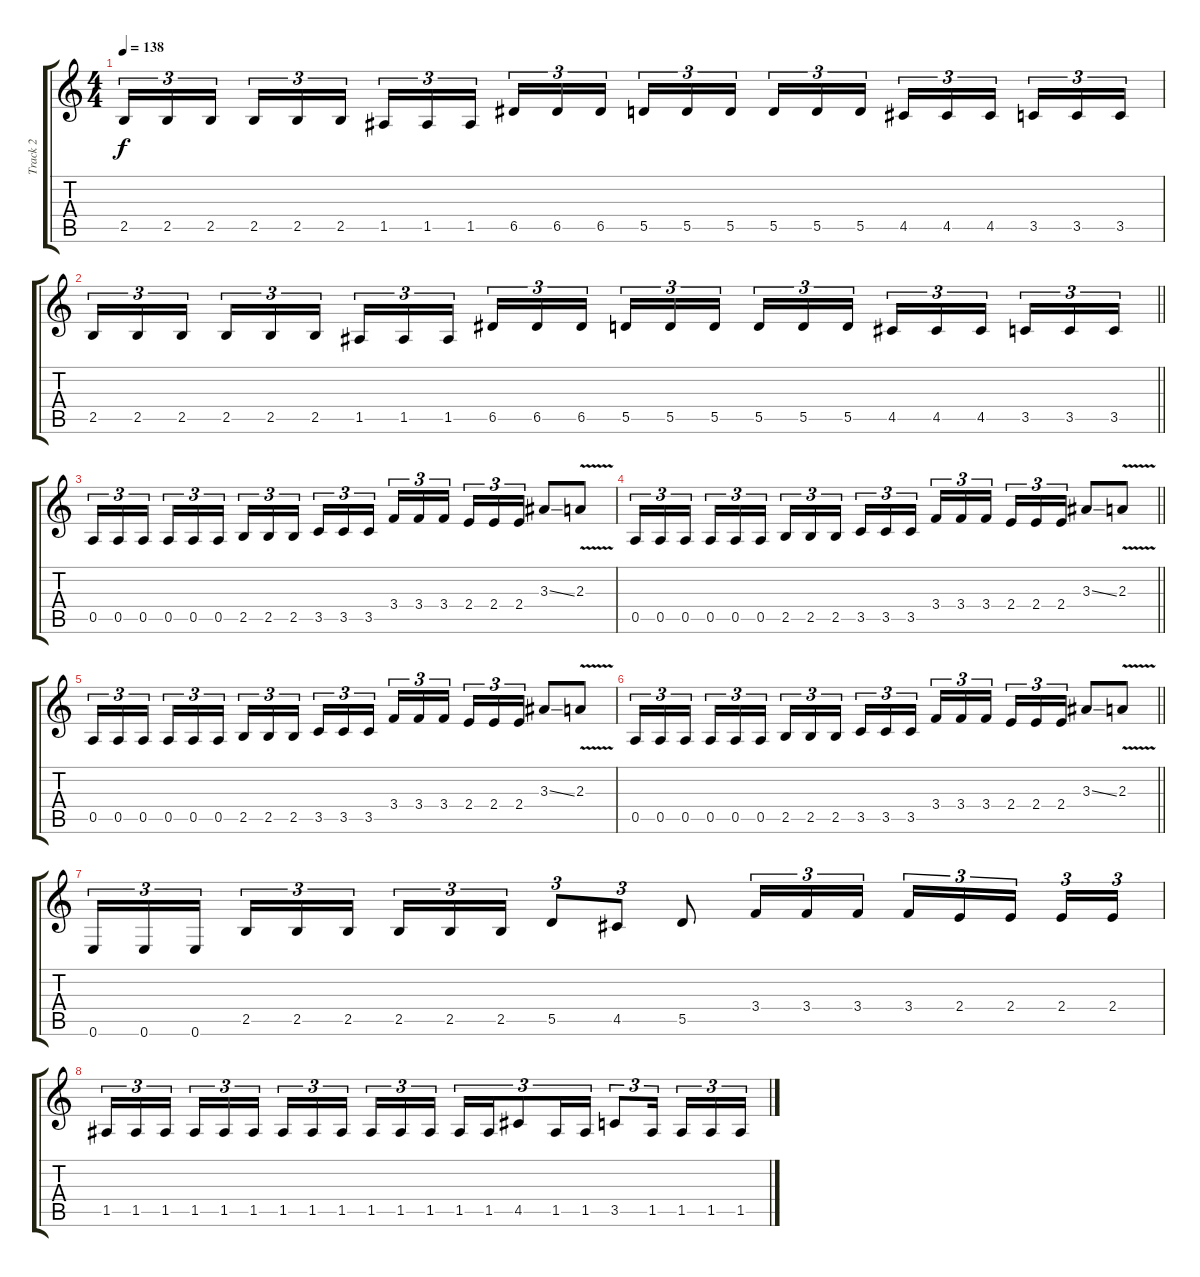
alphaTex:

\track ("Track 2" "Track 2") {instrument distortionguitar}
\staff {score tabs}
\tuning (E4 B3 G3 D3 A2 E2) {hide}
\ts (4 4)
\tempo 138
\clef g2
\ks c
2.5.16{tu (3 2) dy f} 2.5.16{tu (3 2)} 2.5.16{tu (3 2)} 2.5.16{tu (3 2)} 2.5.16{tu (3 2)} 2.5.16{tu (3 2)} 1.5.16{tu (3 2)} 1.5.16{tu (3 2)} 1.5.16{tu (3 2)} 6.5.16{tu (3 2)} 6.5.16{tu (3 2)} 6.5.16{tu (3 2)} 5.5.16{tu (3 2)} 5.5.16{tu (3 2)} 5.5.16{tu (3 2)} 5.5.16{tu (3 2)} 5.5.16{tu (3 2)} 5.5.16{tu (3 2)} 4.5.16{tu (3 2)} 4.5.16{tu (3 2)} 4.5.16{tu (3 2)} 3.5.16{tu (3 2)} 3.5.16{tu (3 2)} 3.5.16{tu (3 2)} |
\barLineRight lightlight
2.5.16{tu (3 2)} 2.5.16{tu (3 2)} 2.5.16{tu (3 2)} 2.5.16{tu (3 2)} 2.5.16{tu (3 2)} 2.5.16{tu (3 2)} 1.5.16{tu (3 2)} 1.5.16{tu (3 2)} 1.5.16{tu (3 2)} 6.5.16{tu (3 2)} 6.5.16{tu (3 2)} 6.5.16{tu (3 2)} 5.5.16{tu (3 2)} 5.5.16{tu (3 2)} 5.5.16{tu (3 2)} 5.5.16{tu (3 2)} 5.5.16{tu (3 2)} 5.5.16{tu (3 2)} 4.5.16{tu (3 2)} 4.5.16{tu (3 2)} 4.5.16{tu (3 2)} 3.5.16{tu (3 2)} 3.5.16{tu (3 2)} 3.5.16{tu (3 2)} |
\section ("" "")
0.5.16{tu (3 2)} 0.5.16{tu (3 2)} 0.5.16{tu (3 2)} 0.5.16{tu (3 2)} 0.5.16{tu (3 2)} 0.5.16{tu (3 2)} 2.5.16{tu (3 2)} 2.5.16{tu (3 2)} 2.5.16{tu (3 2)} 3.5.16{tu (3 2)} 3.5.16{tu (3 2)} 3.5.16{tu (3 2)} 3.4.16{tu (3 2)} 3.4.16{tu (3 2)} 3.4.16{tu (3 2)} 2.4.16{tu (3 2)} 2.4.16{tu (3 2)} 2.4.16{tu (3 2)} 3.3{ss}.8 2.3{v}.8 |
\barLineRight lightlight
0.5.16{tu (3 2)} 0.5.16{tu (3 2)} 0.5.16{tu (3 2)} 0.5.16{tu (3 2)} 0.5.16{tu (3 2)} 0.5.16{tu (3 2)} 2.5.16{tu (3 2)} 2.5.16{tu (3 2)} 2.5.16{tu (3 2)} 3.5.16{tu (3 2)} 3.5.16{tu (3 2)} 3.5.16{tu (3 2)} 3.4.16{tu (3 2)} 3.4.16{tu (3 2)} 3.4.16{tu (3 2)} 2.4.16{tu (3 2)} 2.4.16{tu (3 2)} 2.4.16{tu (3 2)} 3.3{ss}.8 2.3{v}.8 |
0.5.16{tu (3 2)} 0.5.16{tu (3 2)} 0.5.16{tu (3 2)} 0.5.16{tu (3 2)} 0.5.16{tu (3 2)} 0.5.16{tu (3 2)} 2.5.16{tu (3 2)} 2.5.16{tu (3 2)} 2.5.16{tu (3 2)} 3.5.16{tu (3 2)} 3.5.16{tu (3 2)} 3.5.16{tu (3 2)} 3.4.16{tu (3 2)} 3.4.16{tu (3 2)} 3.4.16{tu (3 2)} 2.4.16{tu (3 2)} 2.4.16{tu (3 2)} 2.4.16{tu (3 2)} 3.3{ss}.8 2.3{v}.8 |
\barLineRight lightlight
0.5.16{tu (3 2)} 0.5.16{tu (3 2)} 0.5.16{tu (3 2)} 0.5.16{tu (3 2)} 0.5.16{tu (3 2)} 0.5.16{tu (3 2)} 2.5.16{tu (3 2)} 2.5.16{tu (3 2)} 2.5.16{tu (3 2)} 3.5.16{tu (3 2)} 3.5.16{tu (3 2)} 3.5.16{tu (3 2)} 3.4.16{tu (3 2)} 3.4.16{tu (3 2)} 3.4.16{tu (3 2)} 2.4.16{tu (3 2)} 2.4.16{tu (3 2)} 2.4.16{tu (3 2)} 3.3{ss}.8 2.3{v}.8 |
\section ("" "")
0.6.16{tu (3 2)} 0.6.16{tu (3 2)} 0.6.16{tu (3 2)} 2.5.16{tu (3 2)} 2.5.16{tu (3 2)} 2.5.16{tu (3 2)} 2.5.16{tu (3 2)} 2.5.16{tu (3 2)} 2.5.16{tu (3 2)} 5.5.8{tu (3 2)} 4.5.8{tu (3 2)} 5.5.8 3.4.16{tu (3 2)} 3.4.16{tu (3 2)} 3.4.16{tu (3 2)} 3.4.16{tu (3 2)} 2.4.16{tu (3 2)} 2.4.16{tu (3 2)} 2.4.16{tu (3 2)} 2.4.16{tu (3 2)} |
1.5.16{tu (3 2)} 1.5.16{tu (3 2)} 1.5.16{tu (3 2)} 1.5.16{tu (3 2)} 1.5.16{tu (3 2)} 1.5.16{tu (3 2)} 1.5.16{tu (3 2)} 1.5.16{tu (3 2)} 1.5.16{tu (3 2)} 1.5.16{tu (3 2)} 1.5.16{tu (3 2)} 1.5.16{tu (3 2)} 1.5.16{tu (3 2)} 1.5.16{tu (3 2)} 4.5.8{tu (3 2)} 1.5.16{tu (3 2)} 1.5.16{tu (3 2)} 3.5.8{tu (3 2)} 1.5.16{tu (3 2)} 1.5.16{tu (3 2)} 1.5.16{tu (3 2)} 1.5.16{tu (3 2)}
